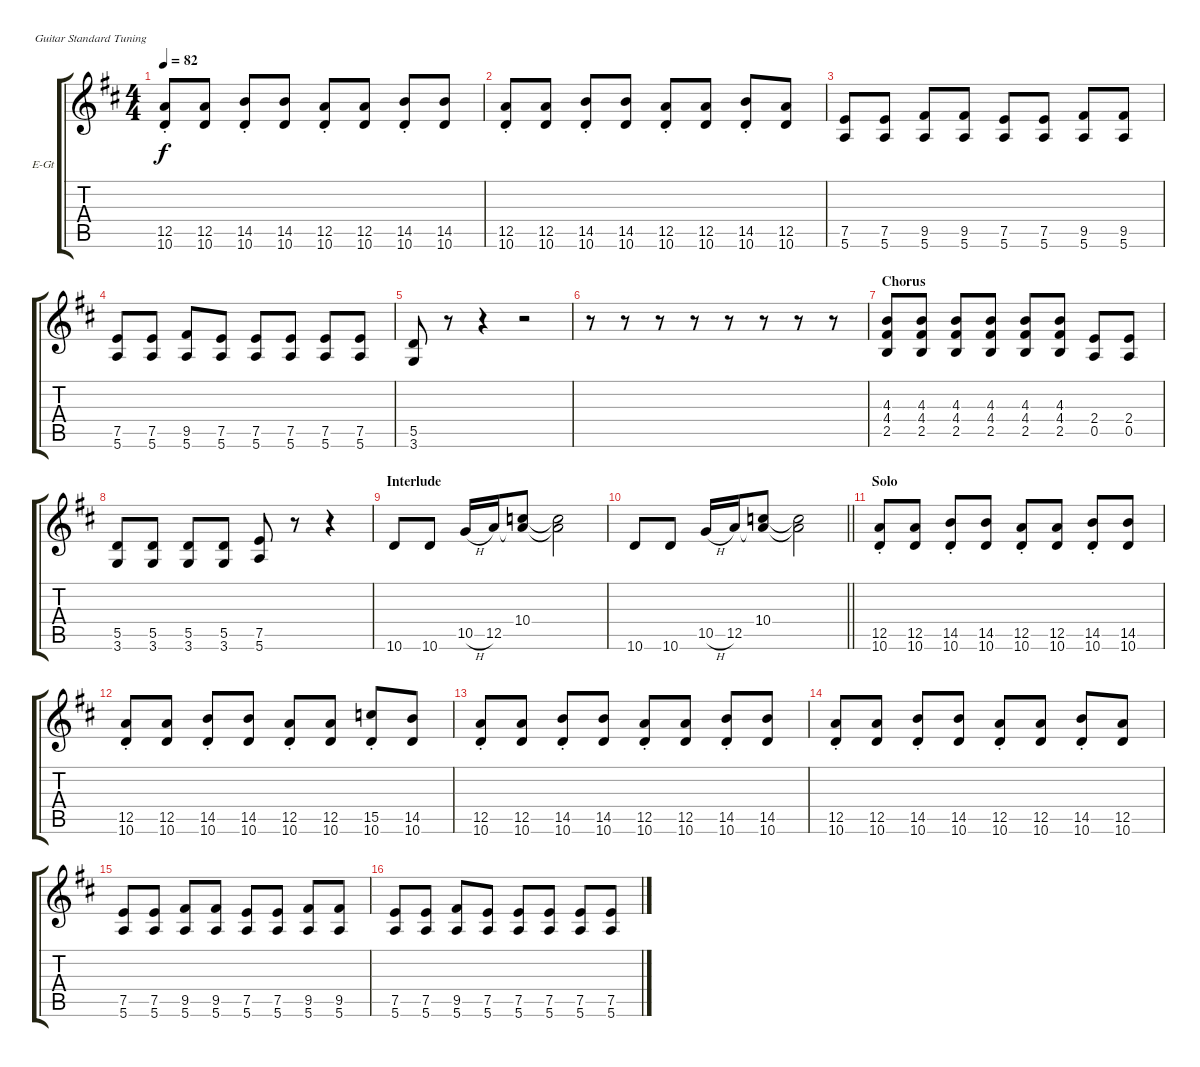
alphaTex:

\bracketExtendMode groupsimilarinstruments
\firstSystemTrackNameOrientation horizontal
\otherSystemsTrackNameOrientation horizontal
\track ("Track 4" "E-Gt") {instrument electricguitarclean}
\staff {score tabs}
\tuning (E4 B3 G3 D3 A2 E2)
\ts (4 4)
\tempo 82
\clef g2
\ks d
(12.5{st} 10.6{st}).8{dy f} (12.5 10.6).8 (14.5{st} 10.6{st}).8 (14.5 10.6).8 (12.5{st} 10.6{st}).8 (12.5 10.6).8 (14.5{st} 10.6{st}).8 (14.5 10.6).8 |
(12.5{st} 10.6{st}).8 (12.5 10.6).8 (14.5{st} 10.6{st}).8 (14.5 10.6).8 (12.5{st} 10.6{st}).8 (12.5 10.6).8 (14.5{st} 10.6{st}).8 (12.5 10.6).8 |
(7.5 5.6).8 (7.5 5.6).8 (9.5 5.6).8 (9.5 5.6).8 (7.5 5.6).8 (7.5 5.6).8 (9.5 5.6).8 (9.5 5.6).8 |
(7.5 5.6).8 (7.5 5.6).8 (9.5 5.6).8 (7.5 5.6).8 (7.5 5.6).8 (7.5 5.6).8 (7.5 5.6).8 (7.5 5.6).8 |
(5.5 3.6).8 r.8 r.4 r.2 |
r.8 r.8 r.8 r.8 r.8 r.8 r.8 r.8 |
\section ("" "Chorus")
(4.3 4.4 2.5).8 (4.3 4.4 2.5).8 (4.3 4.4 2.5).8 (4.3 4.4 2.5).8 (4.3 4.4 2.5).8 (4.3 4.4 2.5).8 (2.4 0.5).8 (2.4 0.5).8 |
(5.5 3.6).8 (5.5 3.6).8 (5.5 3.6).8 (5.5 3.6).8 (7.5 5.6).8 r.8 r.4 |
\section ("" "Interlude")
10.6.8 10.6.8 10.5{h}.16 12.5.16 (10.4 12.5{t}).8 (10.4{t} 12.5{t}).2 |
\barLineRight lightlight
10.6.8 10.6.8 10.5{h}.16 12.5.16 (10.4 12.5{t}).8 (10.4{t} 12.5{t}).2 |
\section ("" "Solo")
(12.5{st} 10.6{st}).8 (12.5 10.6).8 (14.5{st} 10.6{st}).8 (14.5 10.6).8 (12.5{st} 10.6{st}).8 (12.5 10.6).8 (14.5{st} 10.6{st}).8 (14.5 10.6).8 |
(12.5{st} 10.6{st}).8 (12.5 10.6).8 (14.5{st} 10.6{st}).8 (14.5 10.6).8 (12.5{st} 10.6{st}).8 (12.5 10.6).8 (15.5{st} 10.6{st}).8 (14.5 10.6).8 |
(12.5{st} 10.6{st}).8 (12.5 10.6).8 (14.5{st} 10.6{st}).8 (14.5 10.6).8 (12.5{st} 10.6{st}).8 (12.5 10.6).8 (14.5{st} 10.6{st}).8 (14.5 10.6).8 |
(12.5{st} 10.6{st}).8 (12.5 10.6).8 (14.5{st} 10.6{st}).8 (14.5 10.6).8 (12.5{st} 10.6{st}).8 (12.5 10.6).8 (14.5{st} 10.6{st}).8 (12.5 10.6).8 |
(7.5 5.6).8 (7.5 5.6).8 (9.5 5.6).8 (9.5 5.6).8 (7.5 5.6).8 (7.5 5.6).8 (9.5 5.6).8 (9.5 5.6).8 |
(7.5 5.6).8 (7.5 5.6).8 (9.5 5.6).8 (7.5 5.6).8 (7.5 5.6).8 (7.5 5.6).8 (7.5 5.6).8 (7.5 5.6).8
